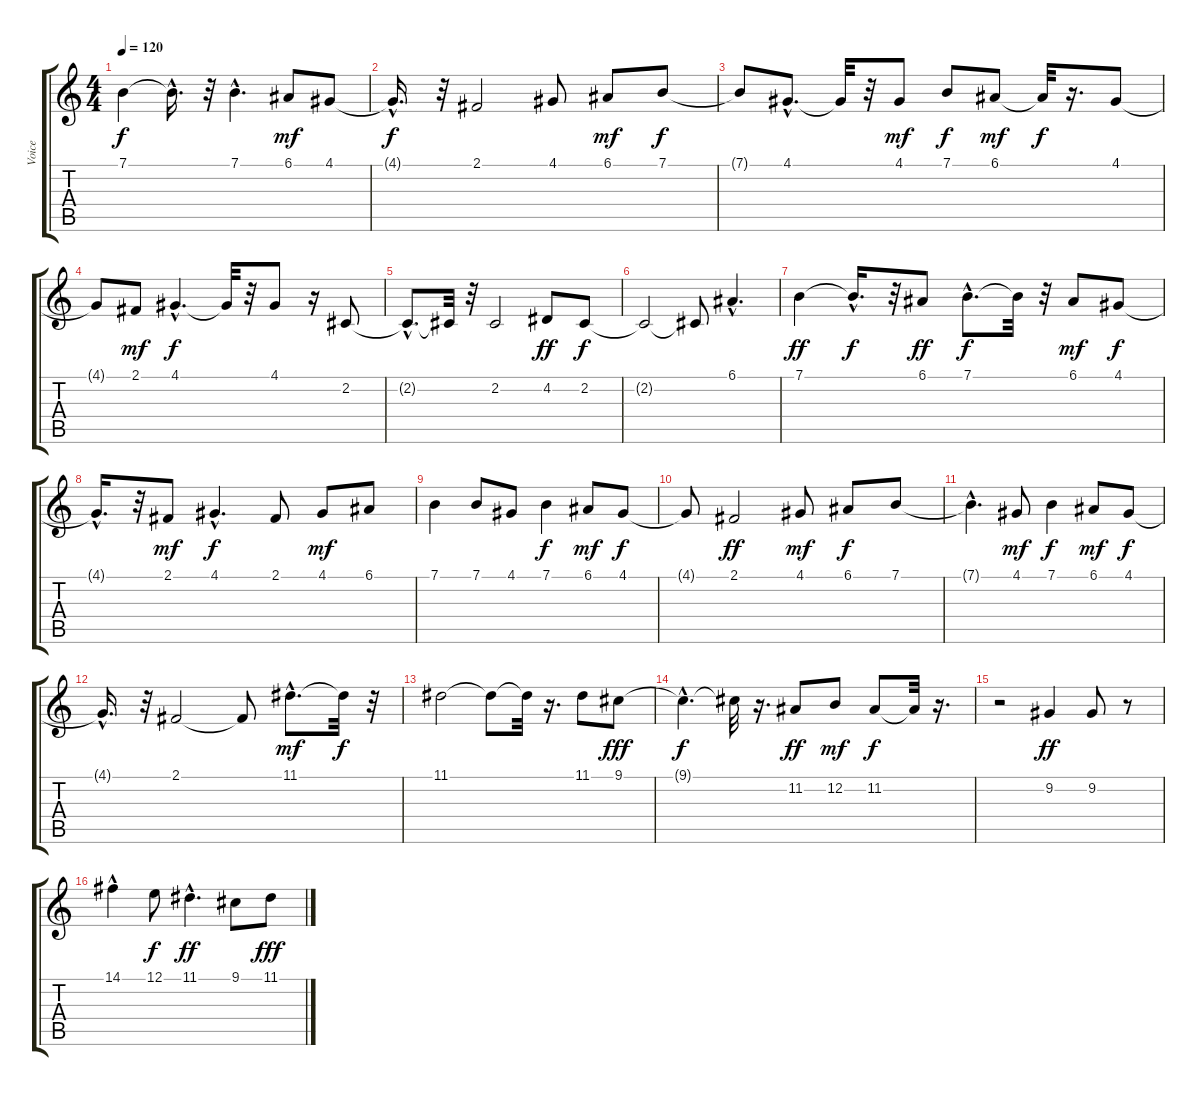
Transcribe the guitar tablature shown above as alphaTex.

\track ("Voice" "Voice") {instrument flute}
\staff {score tabs}
\tuning (E4 B3 G3 D3 A2 E2) {hide}
\ts (4 4)
\tempo 120
\clef g2
\ks c
7.1{t}.4{dy f} 7.1{hac t}.16{d} r.32 7.1{hac}.4{d} 6.1.8{dy mf} 4.1.8 |
4.1{hac t}.16{d dy f} r.32 2.1.2 4.1.8 6.1.8{dy mf} 7.1.8{dy f} |
7.1{t}.8 4.1{hac}.8{d} 4.1{t}.32 r.32 4.1.8{dy mf} 7.1.8{dy f} 6.1.8{dy mf} 6.1{t}.32{dy f} r.16{d} 4.1.8 |
4.1{t}.8 2.1.8{dy mf} 4.1{hac}.4{d dy f} 4.1{t}.32 r.32 4.1.8 r.16 2.2.8 |
2.2{hac t}.8{d} 2.2{t}.32 r.32 2.2.2 4.2.8{dy ff} 2.2.8{dy f} |
2.2{t}.2 2.2{t}.8 6.1{hac}.4{d} |
7.1.4{dy ff} 7.1{hac t}.16{d dy f} r.32 6.1.8{dy ff} 7.1{hac}.8{d dy f} 7.1{t}.32 r.32 6.1.8{dy mf} 4.1.8{dy f} |
4.1{hac t}.16{d} r.32 2.1.8{dy mf} 4.1{hac}.4{d dy f} 2.1.8 4.1.8{dy mf} 6.1.8 |
7.1.4 7.1.8 4.1.8 7.1.4{dy f} 6.1.8{dy mf} 4.1.8{dy f} |
4.1{t}.8 2.1.2{dy ff} 4.1.8{dy mf} 6.1.8{dy f} 7.1.8 |
7.1{hac t}.4{d} 4.1.8{dy mf} 7.1.4{dy f} 6.1.8{dy mf} 4.1.8{dy f} |
4.1{hac t}.16{d} r.32 2.1.2 2.1{t}.8 11.1{hac}.8{d dy mf} 11.1{t}.32{dy f} r.32 |
11.1.2 11.1{t}.8 11.1{t}.32 r.16{d} 11.1.8 9.1.8{dy fff} |
9.1{hac t}.4{d dy f} 9.1{t}.32 r.16{d} 11.2.8{dy ff} 12.2.8{dy mf} 11.2.8{dy f} 11.2{t}.32 r.16{d} |
r.2 9.2.4{dy ff} 9.2.8 r.8 |
14.1{hac}.4 12.1.8{dy f} 11.1{hac}.4{d dy ff} 9.1.8 11.1.8{dy fff}
